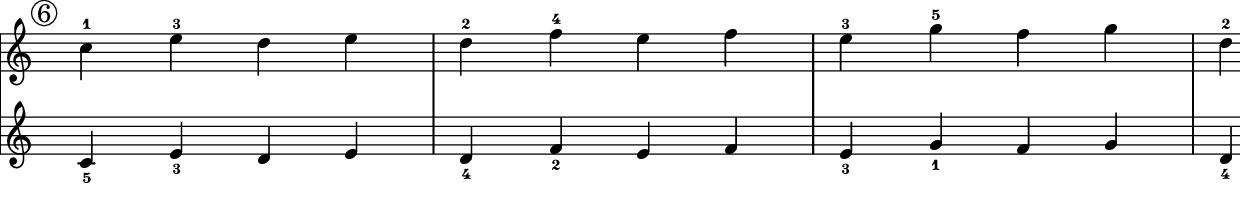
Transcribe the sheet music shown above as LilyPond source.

%% Generated by lilypond-book
%% Options: [indent=0\mm]
\include "lilypond-book-preamble.ly"


% ****************************************************************
% Start cut-&-pastable-section
% ****************************************************************



\paper {
  indent = 0\mm
}

\layout {
  
}





% ****************************************************************
% ly snippet:
% ****************************************************************
\sourcefileline 130

\include "italiano.ly" #(set-global-staff-size 17.82 )
destra = \relative do'' { { \mark \markup { \circle 6 }
   do-1 mi-3 re mi  re-2 fa-4 mi fa  mi-3 sol-5 fa sol   re-2 fa-4 mi fa  \bar "|." } }
sinistra = \relative do' { { \override Fingering #'direction = #DOWN
   do-5 mi-3 re mi  re-4 fa-2 mi fa  mi-3 sol-1 fa sol   re-4 fa-2 mi fa  \bar "|." } }
\paper {    #(set-paper-size "a4")  ragged-last = ##f }
\score { <<
\new PianoStaff <<  
\new Staff   << 
   \clef "treble" \override Staff.TimeSignature #'transparent = ##t  
   \override Stem #'direction = #down      \destra             >>
\new Staff   <<
   \clef "treble" \override Staff.TimeSignature #'transparent = ##t 
   \override Stem #'direction = #up           \sinistra        >>
>> >>
\layout { indent = #0 line-width = #268 } }



% ****************************************************************
% end ly snippet
% ****************************************************************
